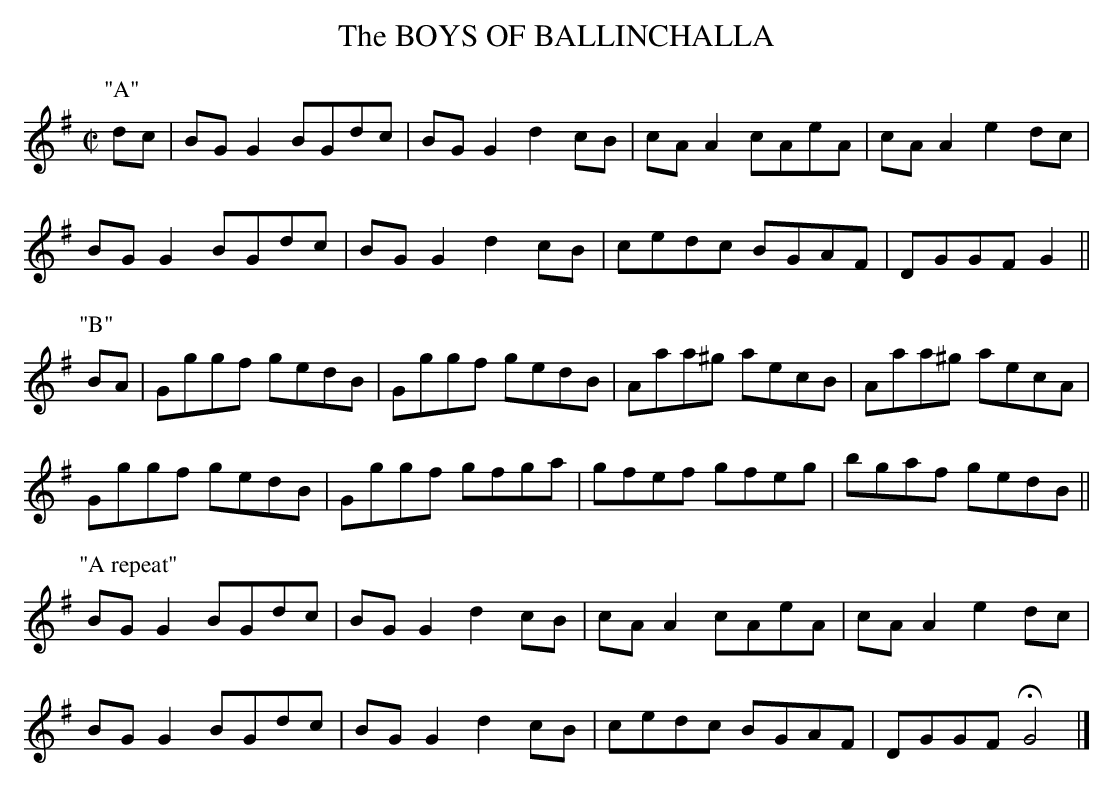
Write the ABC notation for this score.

X:1
T:BOYS OF BALLINCHALLA, The
M:C|
L:1/8
K:G
P:"A"
dc|BGG2 BGdc|BGG2 d2cB|cAA2 cAeA|cAA2 e2dc|
BGG2 BGdc|BGG2 d2cB|cedc BGAF|DGGF G2||
P:"B"
BA|Gggf gedB|Gggf gedB|Aaa^g aecB|Aaa^g aecA|
Gggf gedB|Gggf gfga|gfef gfeg|bgaf gedB||
P:"A repeat"
BGG2 BGdc|BGG2 d2cB|cAA2 cAeA|cAA2 e2dc|
BGG2 BGdc|BGG2 d2cB|cedc BGAF|DGGF HG4|]
